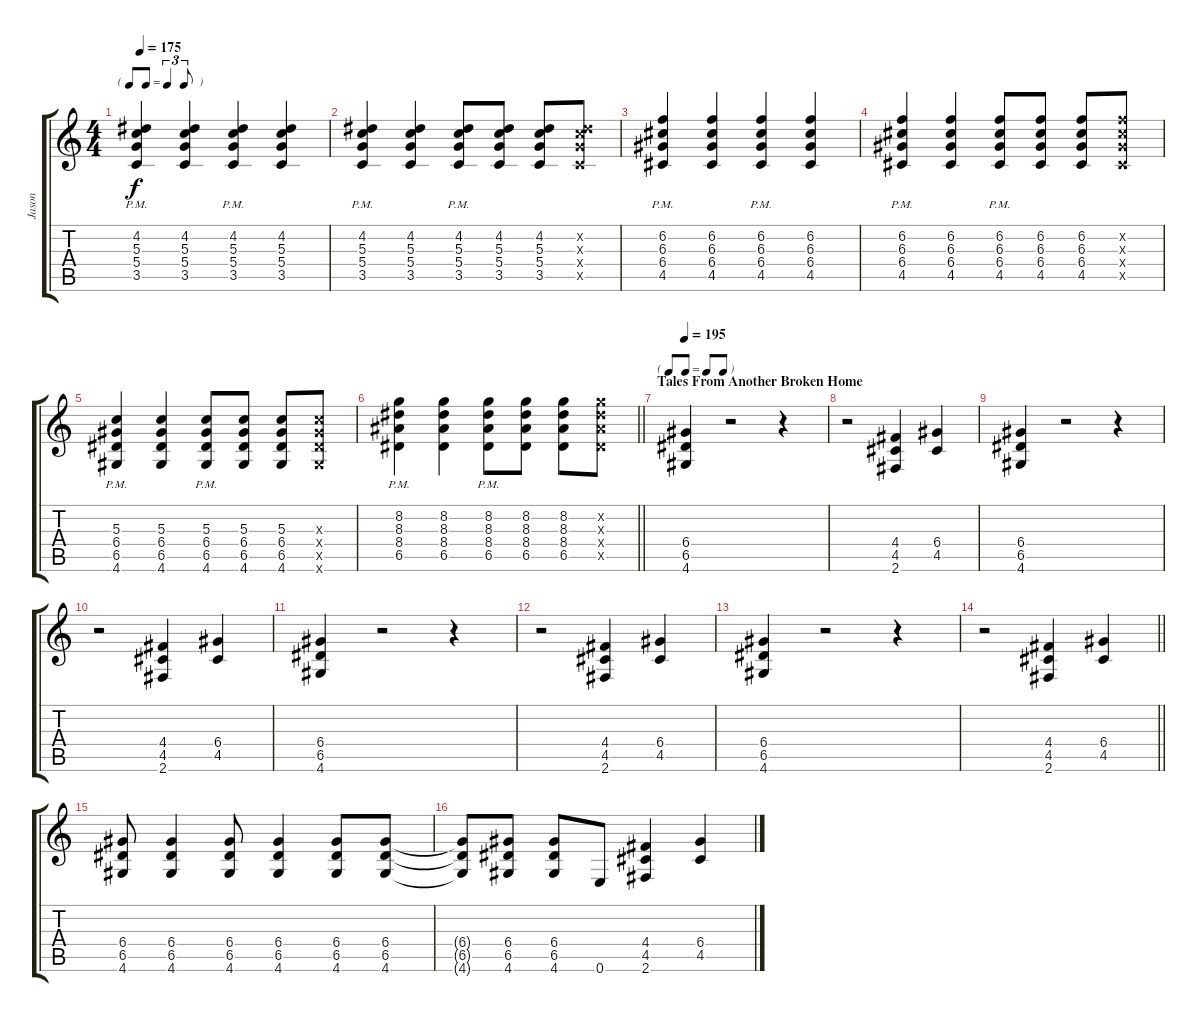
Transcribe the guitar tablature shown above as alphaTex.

\track ("Jason" "Jason") {instrument overdrivenguitar}
\staff {score tabs}
\tuning (E4 B3 G3 D3 A2 E2) {hide}
\ts (4 4)
\tf triplet8th
\tempo 175
\clef g2
\ks c
(4.2{pm} 5.3{pm} 5.4{pm} 3.5{pm}).4{dy f} (4.2 5.3 5.4 3.5).4 (4.2{pm} 5.3{pm} 5.4{pm} 3.5{pm}).4 (4.2 5.3 5.4 3.5).4 |
(4.2{pm} 5.3{pm} 5.4{pm} 3.5{pm}).4 (4.2 5.3 5.4 3.5).4 (4.2{pm} 5.3{pm} 5.4{pm} 3.5{pm}).8 (4.2 5.3 5.4 3.5).8 (4.2 5.3 5.4 3.5).8 (4.2{x} 5.3{x} 5.4{x} 3.5{x}).8 |
(6.2{pm} 6.3{pm} 6.4{pm} 4.5{pm}).4 (6.2 6.3 6.4 4.5).4 (6.2{pm} 6.3{pm} 6.4{pm} 4.5{pm}).4 (6.2 6.3 6.4 4.5).4 |
(6.2{pm} 6.3{pm} 6.4{pm} 4.5{pm}).4 (6.2 6.3 6.4 4.5).4 (6.2{pm} 6.3{pm} 6.4{pm} 4.5{pm}).8 (6.2 6.3 6.4 4.5).8 (6.2 6.3 6.4 4.5).8 (6.2{x} 6.3{x} 6.4{x} 4.5{x}).8 |
(5.3{pm} 6.4{pm} 6.5{pm} 4.6{pm}).4 (5.3 6.4 6.5 4.6).4 (5.3{pm} 6.4{pm} 6.5{pm} 4.6{pm}).8 (5.3 6.4 6.5 4.6).8 (5.3 6.4 6.5 4.6).8 (5.3{x} 6.4{x} 6.5{x} 4.6{x}).8 |
\barLineRight lightlight
(8.2{pm} 8.3{pm} 8.4{pm} 6.5{pm}).4 (8.2 8.3 8.4 6.5).4 (8.2{pm} 8.3{pm} 8.4{pm} 6.5{pm}).8 (8.2 8.3 8.4 6.5).8 (8.2 8.3 8.4 6.5).8 (8.2{x} 8.3{x} 8.4{x} 6.5{x}).8 |
\tf none
\section ("" "Tales From Another Broken Home")
\tempo 195
(6.4 6.5 4.6).4{instrument overdrivenguitar} r.2 r.4 |
r.2 (4.4 4.5 2.6).4 (6.4 4.5).4 |
(6.4 6.5 4.6).4 r.2 r.4 |
r.2 (4.4 4.5 2.6).4 (6.4 4.5).4 |
(6.4 6.5 4.6).4 r.2 r.4 |
r.2 (4.4 4.5 2.6).4 (6.4 4.5).4 |
(6.4 6.5 4.6).4 r.2 r.4 |
\barLineRight lightlight
r.2 (4.4 4.5 2.6).4 (6.4 4.5).4 |
(6.4 6.5 4.6).8 (6.4 6.5 4.6).4 (6.4 6.5 4.6).8 (6.4 6.5 4.6).4 (6.4 6.5 4.6).8 (6.4 6.5 4.6).8 |
(6.4{t} 6.5{t} 4.6{t}).8 (6.4 6.5 4.6).8 (6.4 6.5 4.6).8 0.6.8 (4.4 4.5 2.6).4 (6.4 4.5).4
